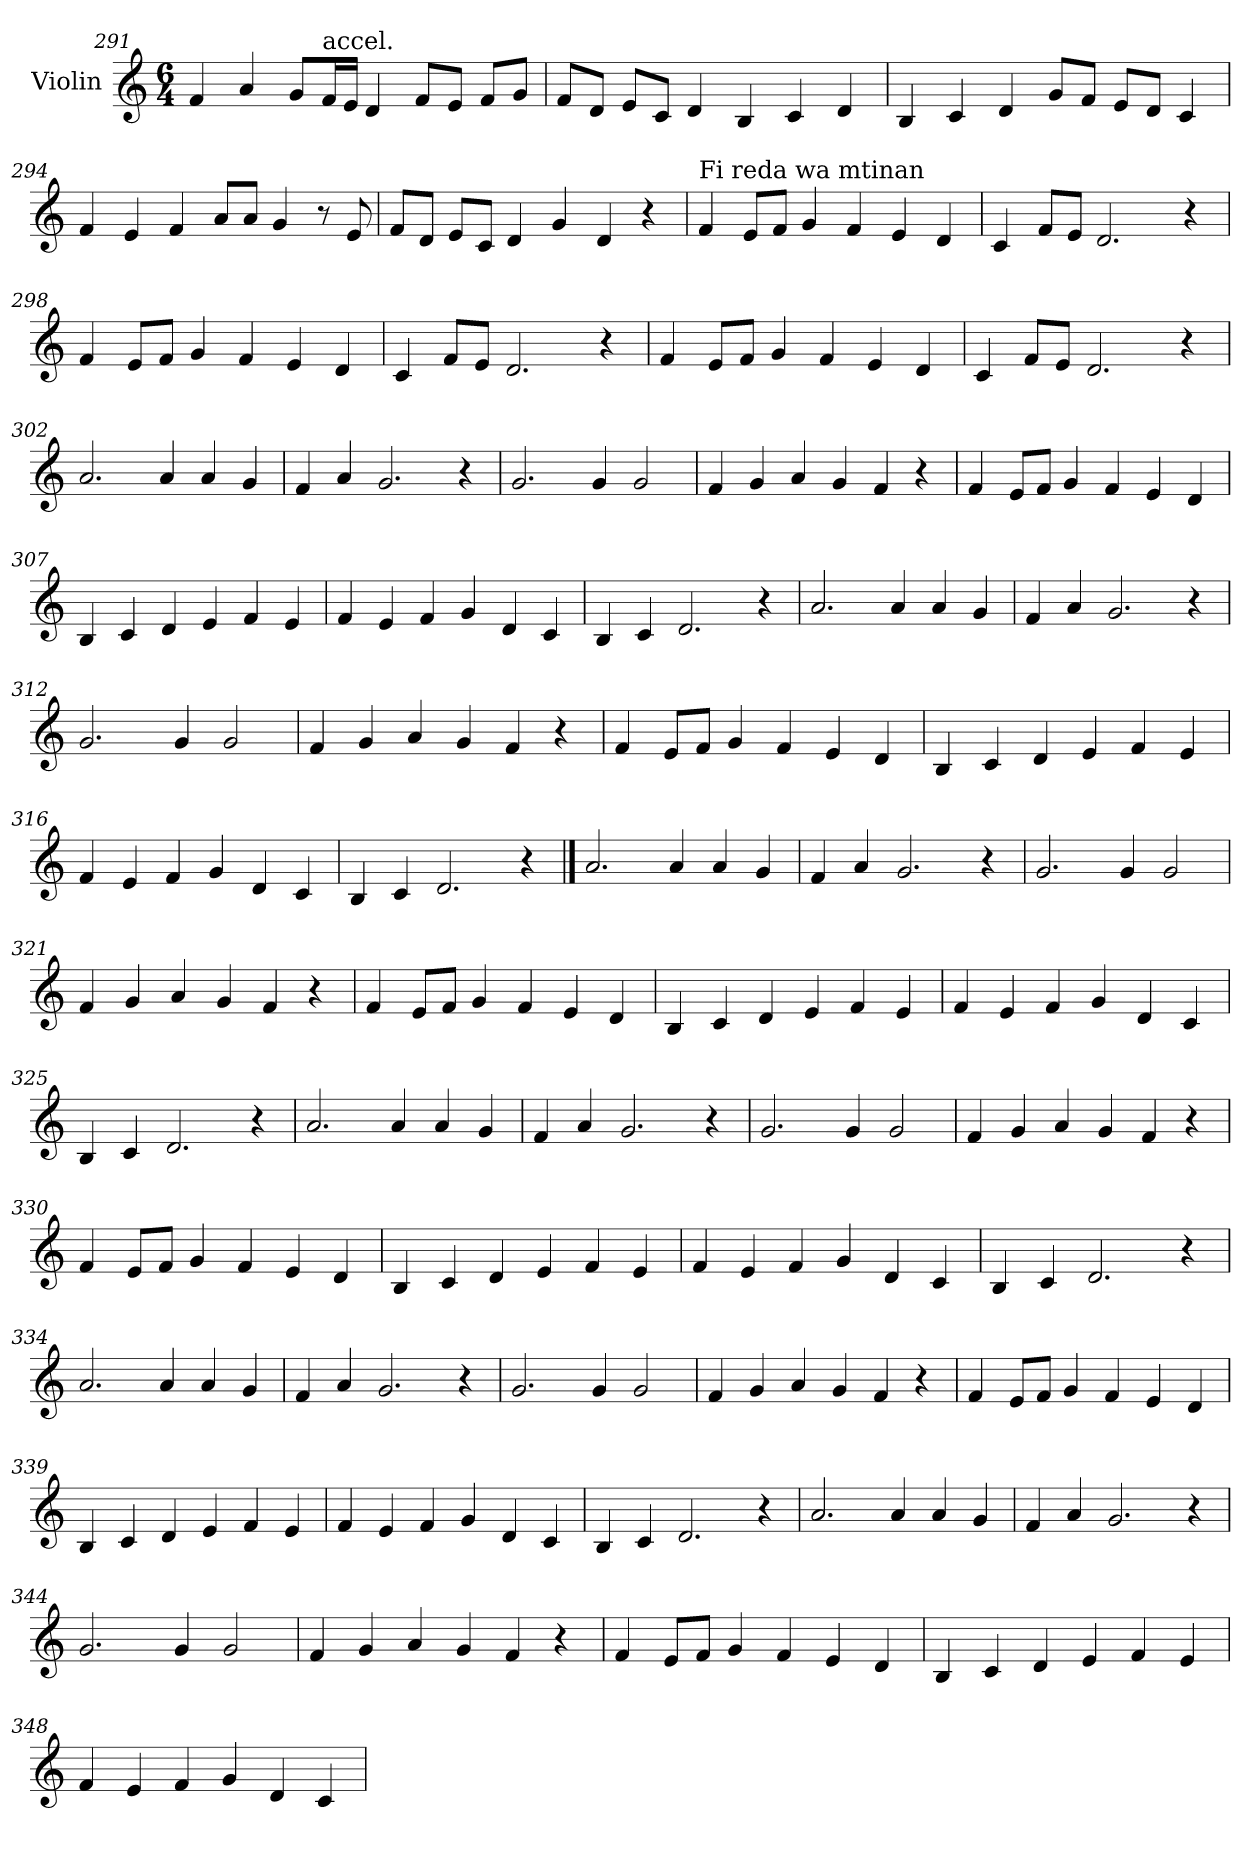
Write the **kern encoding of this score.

**kern
*part1
*staff1
*I"Violin
!!LO:PB:g=z
*clefG2
*k[]
*C:
*M6/4
=291
4f/
4a/
8g/L
!LO:TX:a:t=accel.
16f/L
16e/JJ
4d/
8f/L
8e/J
8f/L
8g/J
=292
8f/L
8d/J
8e/L
8c/J
4d/
4B/
4c/
4d/
=293
4B/
4c/
4d/
8g/L
8f/J
8e/L
8d/J
4c/
!!LO:PB:g=z
=294
4f/
4e/
4f/
8a/L
8a/J
4g/
8r
8e/
=295
8f/L
8d/J
8e/L
8c/J
4d/
4g/
4d/
4r
=296
*MM110
!LO:TX:a:t=Fi reda wa mtinan
4f/
8e/L
8f/J
4g/
4f/
4e/
4d/
!!LO:PB:g=z
=297
4c/
8f/L
8e/J
2.d/
4r
!!LO:PB:g=z
=298
4f/
8e/L
8f/J
4g/
4f/
4e/
4d/
=299
4c/
8f/L
8e/J
2.d/
4r
=300
4f/
8e/L
8f/J
4g/
4f/
4e/
4d/
!!LO:PB:g=z
=301
4c/
8f/L
8e/J
2.d/
4r
!!LO:PB:g=z
=302
2.a/
4a/
4a/
4g/
=303
4f/
4a/
2.g/
4r
=304
2.g/
4g/
2g/
!!LO:PB:g=z
=305
4f/
4g/
4a/
4g/
4f/
4r
!!LO:PB:g=z
=306
4f/
8e/L
8f/J
4g/
4f/
4e/
4d/
=307
4B/
4c/
4d/
4e/
4f/
4e/
=308
4f/
4e/
4f/
4g/
4d/
4c/
!!LO:PB:g=z
=309
4B/
4c/
2.d/
4r
!!LO:PB:g=z
=310
2.a/
4a/
4a/
4g/
=311
4f/
4a/
2.g/
4r
=312
2.g/
4g/
2g/
!!LO:PB:g=z
=313
4f/
4g/
4a/
4g/
4f/
4r
!!LO:PB:g=z
=314
4f/
8e/L
8f/J
4g/
4f/
4e/
4d/
=315
4B/
4c/
4d/
4e/
4f/
4e/
=316
4f/
4e/
4f/
4g/
4d/
4c/
!!LO:PB:g=z
=317
4B/
4c/
2.d/
4r
!!LO:PB:g=z
==318
2.a/
4a/
4a/
4g/
=319
4f/
4a/
2.g/
4r
=320
2.g/
4g/
2g/
!!LO:PB:g=z
=321
4f/
4g/
4a/
4g/
4f/
4r
!!LO:PB:g=z
=322
4f/
8e/L
8f/J
4g/
4f/
4e/
4d/
=323
4B/
4c/
4d/
4e/
4f/
4e/
=324
4f/
4e/
4f/
4g/
4d/
4c/
!!LO:PB:g=z
=325
4B/
4c/
2.d/
4r
=326
2.a/
4a/
4a/
4g/
=327
4f/
4a/
2.g/
4r
=328
2.g/
4g/
2g/
!!LO:PB:g=z
=329
4f/
4g/
4a/
4g/
4f/
4r
!!LO:PB:g=z
=330
4f/
8e/L
8f/J
4g/
4f/
4e/
4d/
=331
4B/
4c/
4d/
4e/
4f/
4e/
=332
4f/
4e/
4f/
4g/
4d/
4c/
!!LO:PB:g=z
=333
4B/
4c/
2.d/
4r
!!LO:PB:g=z
=334
2.a/
4a/
4a/
4g/
=335
4f/
4a/
2.g/
4r
=336
2.g/
4g/
2g/
!!LO:PB:g=z
=337
4f/
4g/
4a/
4g/
4f/
4r
!!LO:PB:g=z
=338
4f/
8e/L
8f/J
4g/
4f/
4e/
4d/
=339
4B/
4c/
4d/
4e/
4f/
4e/
=340
4f/
4e/
4f/
4g/
4d/
4c/
!!LO:PB:g=z
=341
4B/
4c/
2.d/
4r
!!LO:PB:g=z
=342
2.a/
4a/
4a/
4g/
=343
4f/
4a/
2.g/
4r
=344
2.g/
4g/
2g/
!!LO:PB:g=z
=345
4f/
4g/
4a/
4g/
4f/
4r
!!LO:PB:g=z
=346
4f/
8e/L
8f/J
4g/
4f/
4e/
4d/
=347
4B/
4c/
4d/
4e/
4f/
4e/
=348
4f/
4e/
4f/
4g/
4d/
4c/
=
*-
